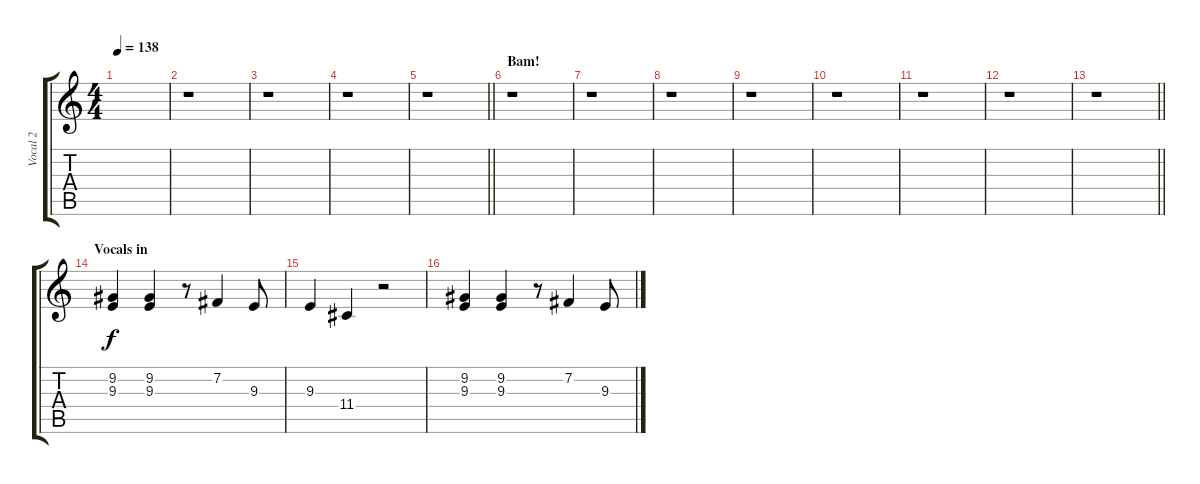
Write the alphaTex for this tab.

\track ("Vocal 2" "Vocal 2") {instrument lead6voice}
\staff {score tabs}
\tuning (E4 B3 G3 D3 A2 E2) {hide}
\ts (4 4)
\tempo 138
\clef g2
\ks c
|
r.1 |
r.1 |
r.1 |
\barLineRight lightlight
r.1 |
\section ("" "Bam!")
r.1 |
r.1 |
r.1 |
r.1 |
r.1 |
r.1 |
r.1 |
\barLineRight lightlight
r.1 |
\section ("" "Vocals in")
(9.2 9.3).4 (9.2 9.3).4 r.8 7.2.4 9.3.8 |
9.3.4 11.4.4 r.2 |
(9.2 9.3).4 (9.2 9.3).4 r.8 7.2.4 9.3.8
